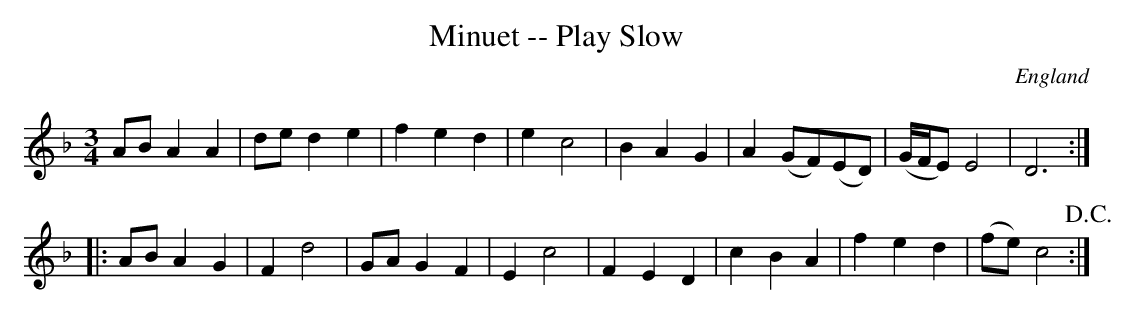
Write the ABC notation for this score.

X:1
T:Minuet -- Play Slow
L:1/8
M:3/4
O:England
K:D minor
AB A2 A2 | de d2 e2 | f2 e2 d2 | e2 c4 |\
B2 A2 G2 | A2 (GF)(ED) | (G/F/E) E4 | D6 ::
AB A2 G2 | F2 d4 | GA G2 F2 | E2 c4 | \
F2 E2 D2 | c2 B2 A2 | f2 e2 d2 | (fe) c4 !D.C.! :|
